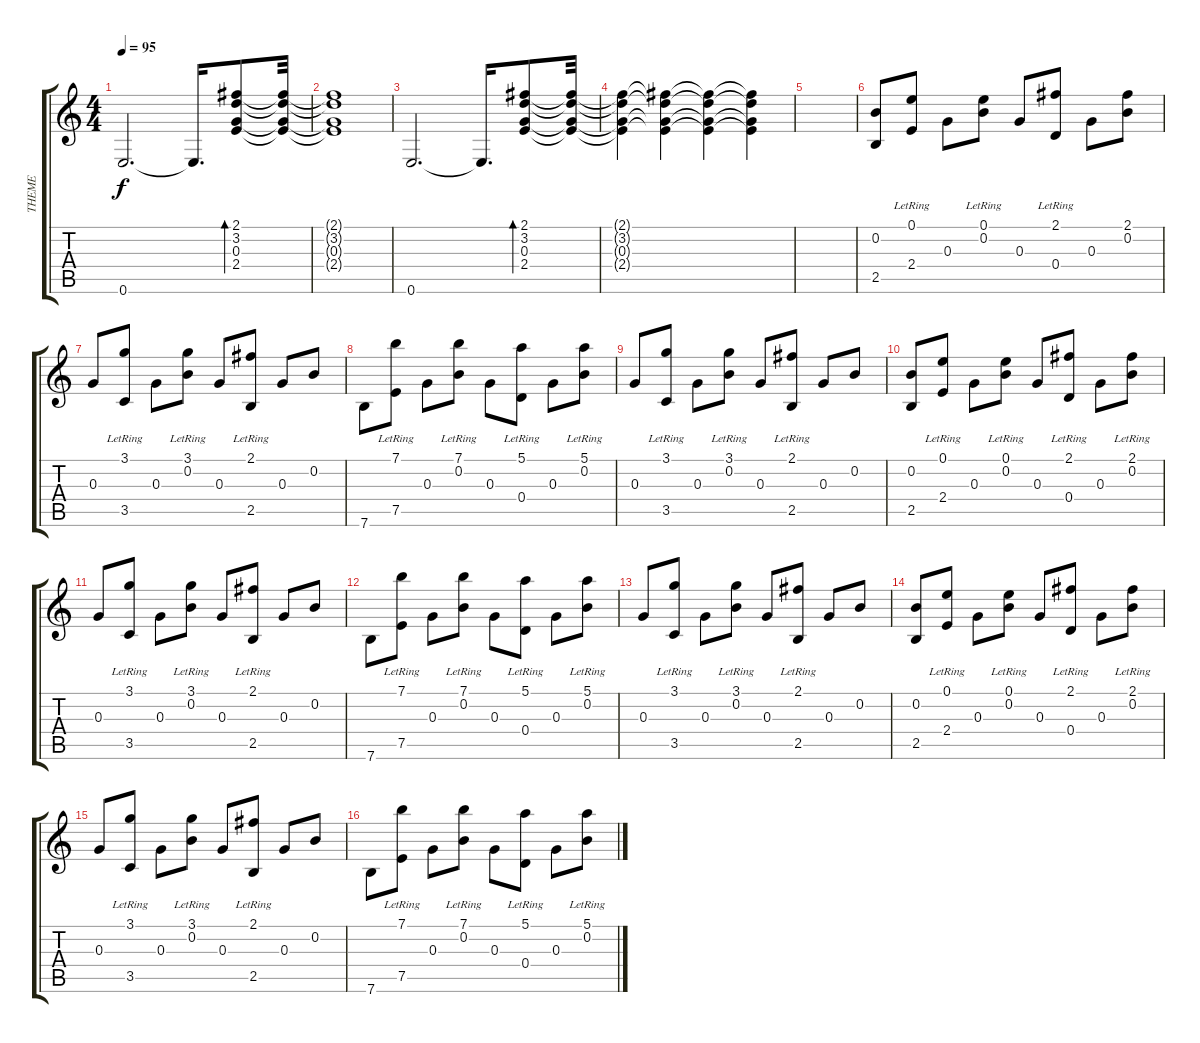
\track ("THEME" "THEME") {instrument acousticguitarsteel}
\staff {score tabs}
\tuning (E4 B3 G3 D3 A2 E2) {hide}
\ts (4 4)
\tempo 95
\clef g2
\ks c
0.6.2{d dy f} 0.6{t}.16{d} (2.1 3.2 0.3 2.4).8{bd 240} (2.1{t} 3.2{t} 0.3{t} 2.4{t}).32 |
(2.1{t} 3.2{t} 0.3{t} 2.4{t}).1 |
0.6.2{d} 0.6{t}.16{d} (2.1 3.2 0.3 2.4).8{bd 240} (2.1{t} 3.2{t} 0.3{t} 2.4{t}).32 |
(2.1{t} 3.2{t} 0.3{t} 2.4{t}).4 (2.1{t} 3.2{t} 0.3{t} 2.4{t}).4 (2.1{t} 3.2{t} 0.3{t} 2.4{t}).4 (2.1{t} 3.2{t} 0.3{t} 2.4{t}).4 |
|
(0.2 2.5).8{instrument orchestralharp} (0.1{lr} 2.4).8 0.3.8 (0.1{lr} 0.2).8 0.3.8 (2.1{lr} 0.4).8 0.3.8 (2.1 0.2).8 |
0.3.8 (3.1{lr} 3.5).8 0.3.8 (3.1{lr} 0.2).8 0.3.8 (2.1{lr} 2.5).8 0.3.8 0.2.8 |
7.6.8 (7.1{lr} 7.5).8 0.3.8 (7.1{lr} 0.2).8 0.3.8 (5.1{lr} 0.4).8 0.3.8 (5.1{lr} 0.2).8 |
0.3.8 (3.1{lr} 3.5).8 0.3.8 (3.1{lr} 0.2).8 0.3.8 (2.1{lr} 2.5).8 0.3.8 0.2.8 |
(0.2 2.5).8 (0.1{lr} 2.4).8 0.3.8 (0.1{lr} 0.2).8 0.3.8 (2.1{lr} 0.4).8 0.3.8 (2.1{lr} 0.2).8 |
0.3.8 (3.1{lr} 3.5).8 0.3.8 (3.1{lr} 0.2).8 0.3.8 (2.1{lr} 2.5).8 0.3.8 0.2.8 |
7.6.8 (7.1{lr} 7.5).8 0.3.8 (7.1{lr} 0.2).8 0.3.8 (5.1{lr} 0.4).8 0.3.8 (5.1{lr} 0.2).8 |
0.3.8 (3.1{lr} 3.5).8 0.3.8 (3.1{lr} 0.2).8 0.3.8 (2.1{lr} 2.5).8 0.3.8 0.2.8 |
(0.2 2.5).8 (0.1{lr} 2.4).8 0.3.8 (0.1{lr} 0.2).8 0.3.8 (2.1{lr} 0.4).8 0.3.8 (2.1{lr} 0.2).8 |
0.3.8 (3.1{lr} 3.5).8 0.3.8 (3.1{lr} 0.2).8 0.3.8 (2.1{lr} 2.5).8 0.3.8 0.2.8 |
7.6.8 (7.1{lr} 7.5).8 0.3.8 (7.1{lr} 0.2).8 0.3.8 (5.1{lr} 0.4).8 0.3.8 (5.1{lr} 0.2).8
